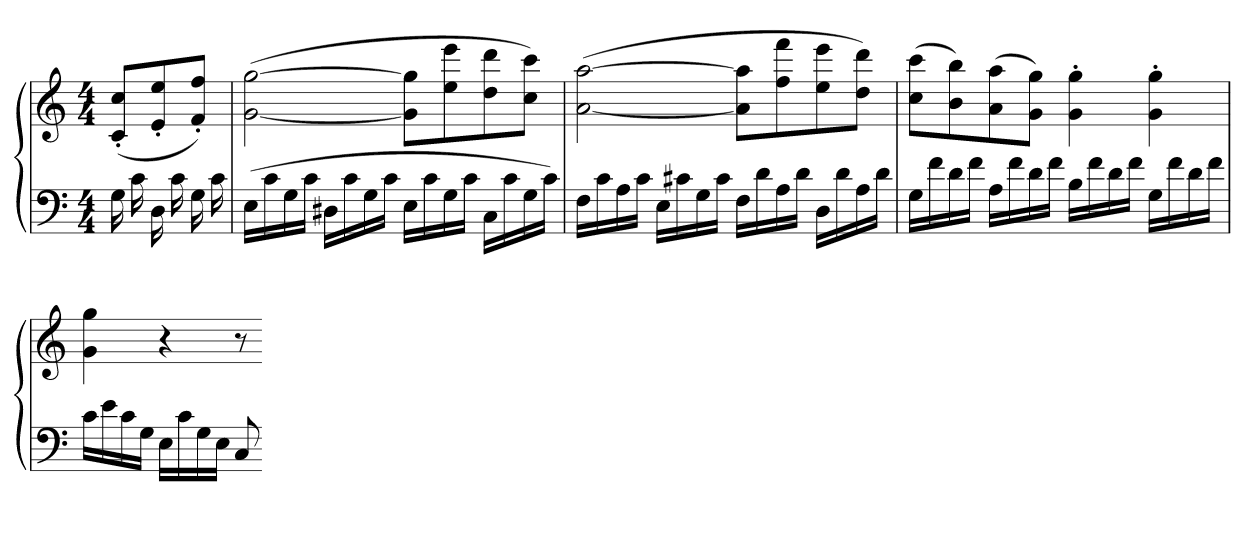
**kern	**kern
*part1	*part1
*staff2	*staff1
*clefF4	*clefG2
*k[]	*k[]
*C:	*C:
*M4/4	*M4/4
=	=
16G	(8c' 8cc'L
16c	.
16D	8e' 8ee'
16c	.
16G	8f' 8ff'J)
16c	.
=	=
(16ELL	([2g [2gg
16c	.
16G	.
16cJJ	.
16D#XLL	.
16c	.
16G	.
16cJJ	.
16ELL	8g] 8gg]L
16c	.
16G	8ee 8eee
16cJJ	.
16CLL	8dd 8ddd
16c	.
16G	8cc 8cccJ)
16cJJ)	.
=	=
16FLL	([2a [2aa
16c	.
16A	.
16cJJ	.
16ELL	.
16c#X	.
16G	.
16c#JJ	.
16FLL	8a] 8aa]L
16d	.
16A	8ff 8fff
16dJJ	.
16DLL	8ee 8eee
16d	.
16A	8dd 8dddJ)
16dJJ	.
=	=
16GLL	(8cc 8cccL
16f	.
16d	8b 8bb)
16fJJ	.
16ALL	(8a 8aa
16f	.
16d	8g 8ggJ)
16fJJ	.
16BLL	4g' 4gg'
16f	.
16d	.
16fJJ	.
16GLL	4g' 4gg'
16f	.
16d	.
16fJJ	.
=	=
16cLL	4g 4gg
16e	.
16c	.
16GJJ	.
16ELL	4r
16c	.
16G	.
16EJJ	.
8C	8r
=-	=-
*-	*-
